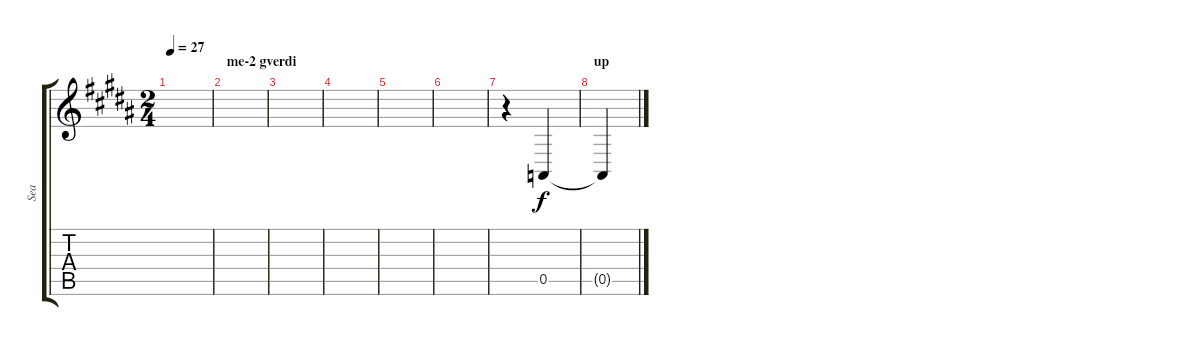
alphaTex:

\track ("Sea" "Sea") {instrument seashore}
\staff {score tabs}
\tuning (E4 B3 G3 D3 A2 E2) {hide}
\ts (2 4)
\tempo 27
\clef g2
\ks g#minor
|
\section ("" "me-2 gverdi")
|
|
|
|
|
r.4{volume 16} 0.5.4 |
\section ("" "up")
0.5{t}.4
